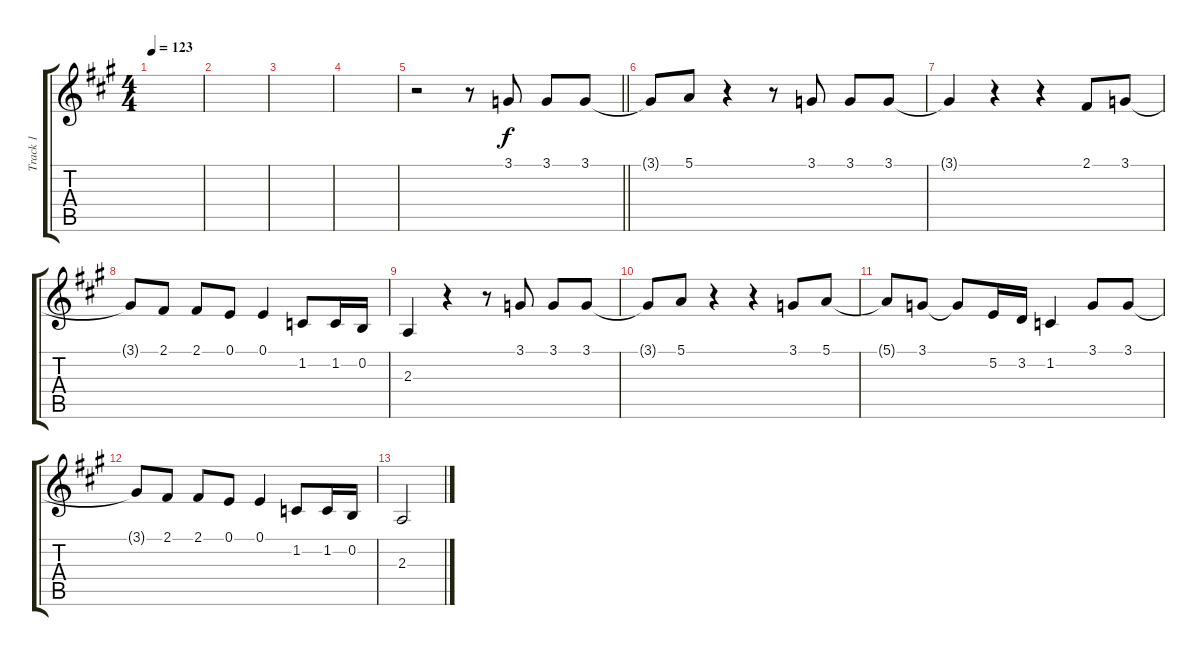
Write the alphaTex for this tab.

\track ("Track 1" "Track 1") {instrument tenorsax}
\staff {score tabs}
\tuning (E4 B3 G3 D3 A2 E2) {hide}
\ts (4 4)
\tempo 123
\clef g2
\ks a
|
|
|
|
\barLineRight lightlight
r.2 r.8 3.1.8 3.1.8 3.1.8 |
3.1{t}.8 5.1.8 r.4 r.8 3.1.8 3.1.8 3.1.8 |
3.1{t}.4 r.4 r.4 2.1.8 3.1.8 |
3.1{t}.8 2.1.8 2.1.8 0.1.8 0.1.4 1.2.8 1.2.16 0.2.16 |
2.3.4 r.4 r.8 3.1.8 3.1.8 3.1.8 |
3.1{t}.8 5.1.8 r.4 r.4 3.1.8 5.1.8 |
5.1{t}.8 3.1.8 3.1{t}.8 5.2.16 3.2.16 1.2.4 3.1.8 3.1.8 |
3.1{t}.8 2.1.8 2.1.8 0.1.8 0.1.4 1.2.8 1.2.16 0.2.16 |
2.3.2
